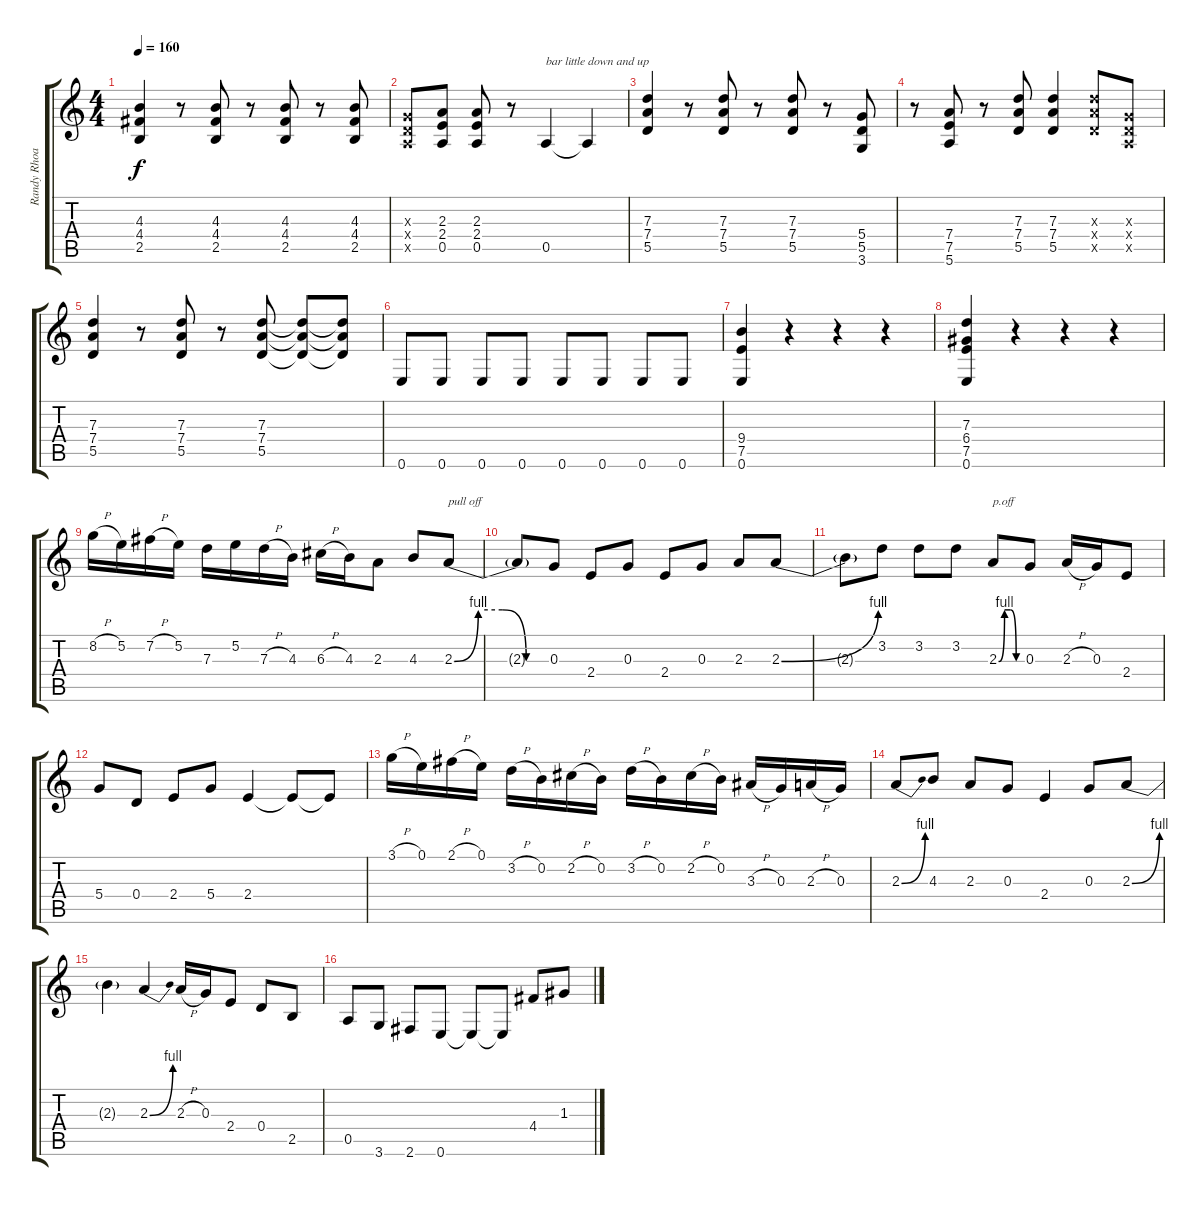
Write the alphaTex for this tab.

\track ("Randy Rhoads" "Randy Rhoa") {instrument overdrivenguitar}
\staff {score tabs}
\tuning (E4 B3 G3 D3 A2 E2) {hide}
\ts (4 4)
\tempo 160
\clef g2
\ks c
(4.3 4.4 2.5).4{dy f} r.8 (4.3 4.4 2.5).8 r.8 (4.3 4.4 2.5).8 r.8 (4.3 4.4 2.5).8 |
(0.3{x} 0.4{x} 0.5{x}).8 (2.3 2.4 0.5).8 (2.3 2.4 0.5).8 r.8 0.5.4{txt "bar little down and up"} 0.5{t}.4 |
(7.3 7.4 5.5).4 r.8 (7.3 7.4 5.5).8 r.8 (7.3 7.4 5.5).8 r.8 (5.4 5.5 3.6).8 |
r.8 (7.4 7.5 5.6).8 r.8 (7.3 7.4 5.5).8 (7.3 7.4 5.5).4 (7.3{x} 7.4{x} 5.5{x}).8 (0.3{x} 0.4{x} 0.5{x}).8 |
(7.3 7.4 5.5).4 r.8 (7.3 7.4 5.5).8 r.8 (7.3 7.4 5.5).8 (7.3{t} 7.4{t} 5.5{t}).8 (7.3{t} 7.4{t} 5.5{t}).8 |
0.6.8 0.6.8 0.6.8 0.6.8 0.6.8 0.6.8 0.6.8 0.6.8 |
(9.4 7.5 0.6).4 r.4 r.4 r.4 |
(7.3 6.4 7.5 0.6).4 r.4 r.4 r.4 |
8.2{h}.16 5.2.16 7.2{h}.16 5.2.16 7.3.16 5.2.16 7.3{h}.16 4.3.16 6.3{h}.16 4.3.16 2.3.8 4.3.8 2.3{be (custom 0 0 15 4 30 4 45 0 60 0)}.8{txt "pull off"} |
2.3{t}.8 0.3.8 2.4.8 0.3.8 2.4.8 0.3.8 2.3.8 2.3{be (bend 0 0 60 4)}.8 |
2.3{t}.8 3.2.8 3.2.8 3.2.8 2.3{be (custom 0 0 15 4 30 4 45 0 60 0)}.8{txt "p.off"} 0.3.8 2.3{h}.16 0.3.16 2.4.8 |
5.4.8 0.4.8 2.4.8 5.4.8 2.4.4 2.4{t}.8 2.4{t}.8 |
3.1{h}.16 0.1.16 2.1{h}.16 0.1.16 3.2{h}.16 0.2.16 2.2{h}.16 0.2.16 3.2{h}.16 0.2.16 2.2{h}.16 0.2.16 3.3{h}.16 0.3.16 2.3{h}.16 0.3.16 |
2.3{be (bend 0 0 60 4)}.8 4.3.8 2.3.8 0.3.8 2.4.4 0.3.8 2.3{be (bend 0 0 60 4)}.8 |
2.3{t}.4 2.3{be (bend 0 0 60 4)}.4 2.3{h}.16 0.3.16 2.4.8 0.4.8 2.5.8 |
0.5.8 3.6.8 2.6.8 0.6.8 0.6{t}.8 0.6{t}.8 4.4.8 1.3.8
